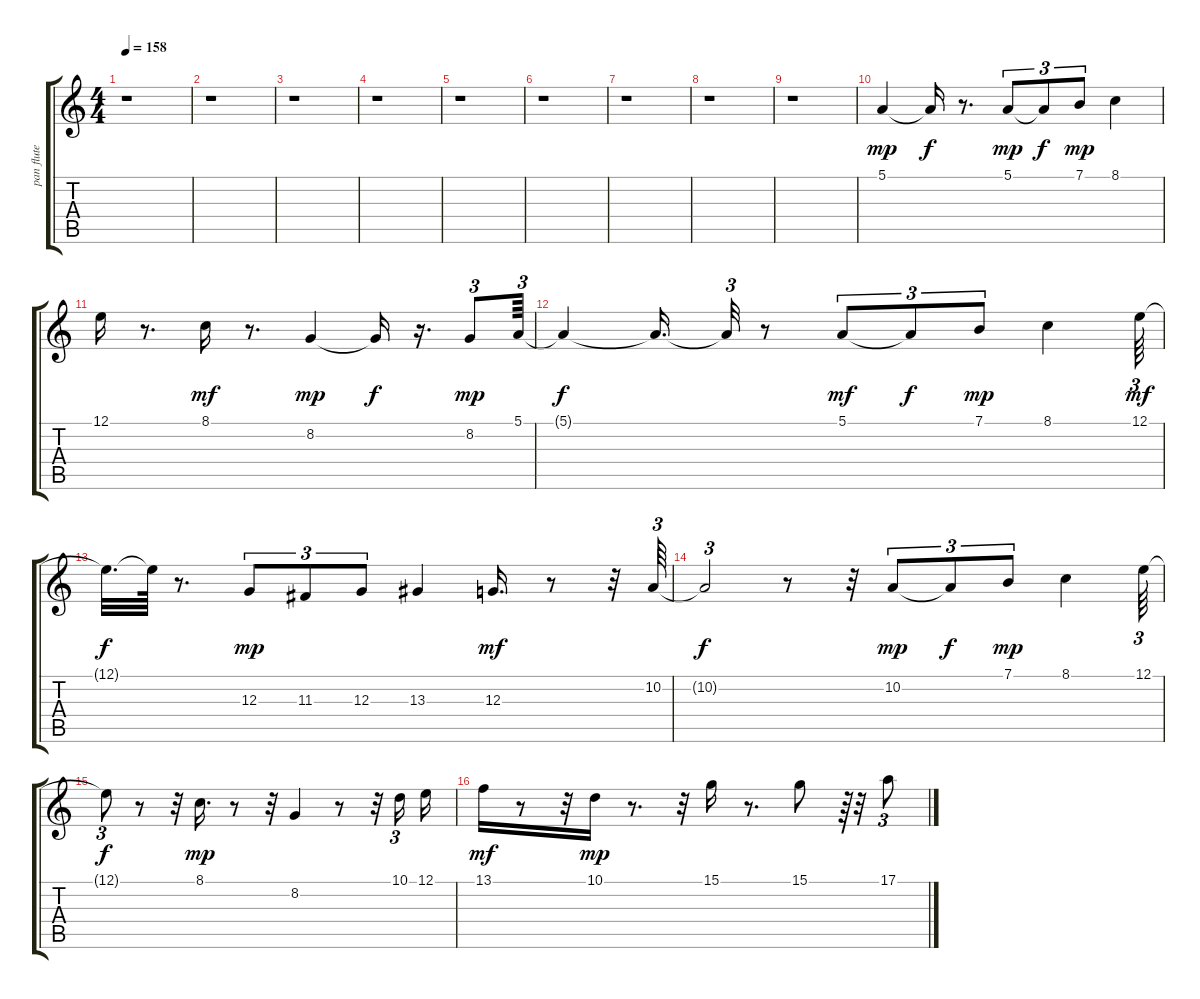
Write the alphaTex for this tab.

\track ("pan flute" "pan flute") {instrument panflute}
\staff {score tabs}
\tuning (E4 B3 G3 D3 A2 E2) {hide}
\ts (4 4)
\tempo 158
\clef g2
\ks c
r.1{dy mp} |
r.1 |
r.1 |
r.1 |
r.1 |
r.1 |
r.1 |
r.1 |
r.1 |
5.1.4 5.1{t}.16{dy f} r.8{d} 5.1.8{tu (3 2) dy mp} 5.1{t}.8{tu (3 2) dy f} 7.1.8{tu (3 2) dy mp} 8.1.4 |
12.1.16 r.8{d} 8.1.16{dy mf} r.8{d} 8.2.4{dy mp} 8.2{t}.16{dy f} r.16{d} 8.2.8{tu (3 2) dy mp} 5.1.64{tu (3 2)} |
5.1{t}.4{dy f} 5.1{t}.16{d} 5.1{t}.32{tu (3 2)} r.8 5.1.8{tu (3 2) dy mf} 5.1{t}.8{tu (3 2) dy f} 7.1.8{tu (3 2) dy mp} 8.1.4 12.1.64{tu (3 2) dy mf} |
12.1{t}.32{d dy f} 12.1{t}.64 r.8{d} 12.3.8{tu (3 2) dy mp} 11.3.8{tu (3 2)} 12.3.8{tu (3 2)} 13.3.4 12.3.16{d dy mf} r.8 r.32 10.2.64{tu (3 2)} |
10.2{t}.2{tu (3 2) dy f} r.8 r.32 10.2.8{tu (3 2) dy mp} 10.2{t}.8{tu (3 2) dy f} 7.1.8{tu (3 2) dy mp} 8.1.4 12.1.64{tu (3 2)} |
12.1{t}.8{tu (3 2) dy f} r.8 r.32 8.1.16{d dy mp} r.8 r.32 8.2.4 r.8 r.32 10.1.16{tu (3 2)} 12.1.16 |
13.1.16{dy mf} r.8 r.32 10.1.16{dy mp} r.8{d} r.32 15.1.16 r.8{d} 15.1.8 r.64{tu (3 2)} r.32 17.1.8{tu (3 2)}
